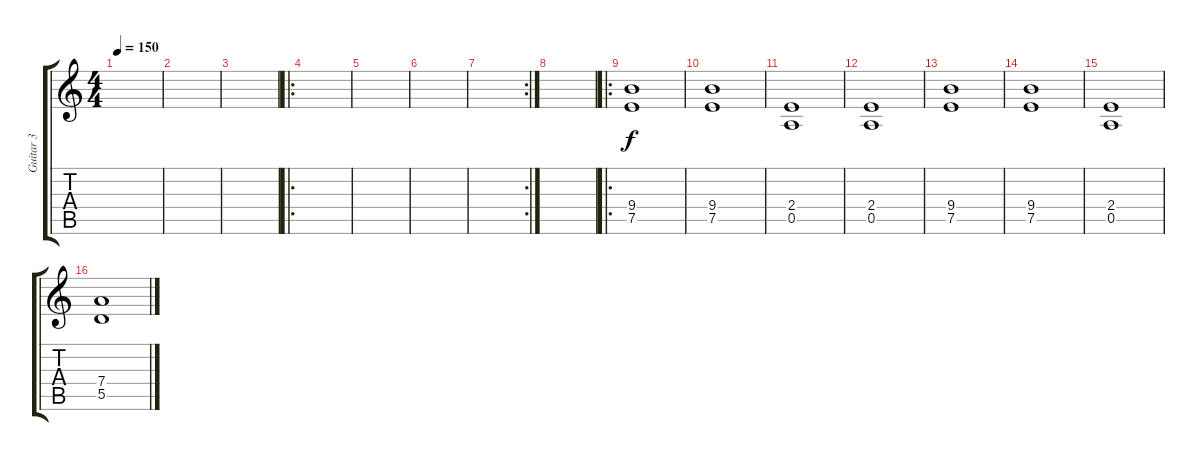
\track ("Guitar 3" "Guitar 3") {instrument distortionguitar}
\staff {score tabs}
\tuning (E4 B3 G3 D3 A2 E2) {hide}
\ts (4 4)
\tempo 150
\clef g2
\ks c
|
|
|
\ro
|
|
|
\rc 2
|
|
\ro
(9.4 7.5).1 |
(9.4 7.5).1 |
(2.4 0.5).1 |
(2.4 0.5).1 |
(9.4 7.5).1 |
(9.4 7.5).1 |
(2.4 0.5).1 |
(7.4 5.5).1
